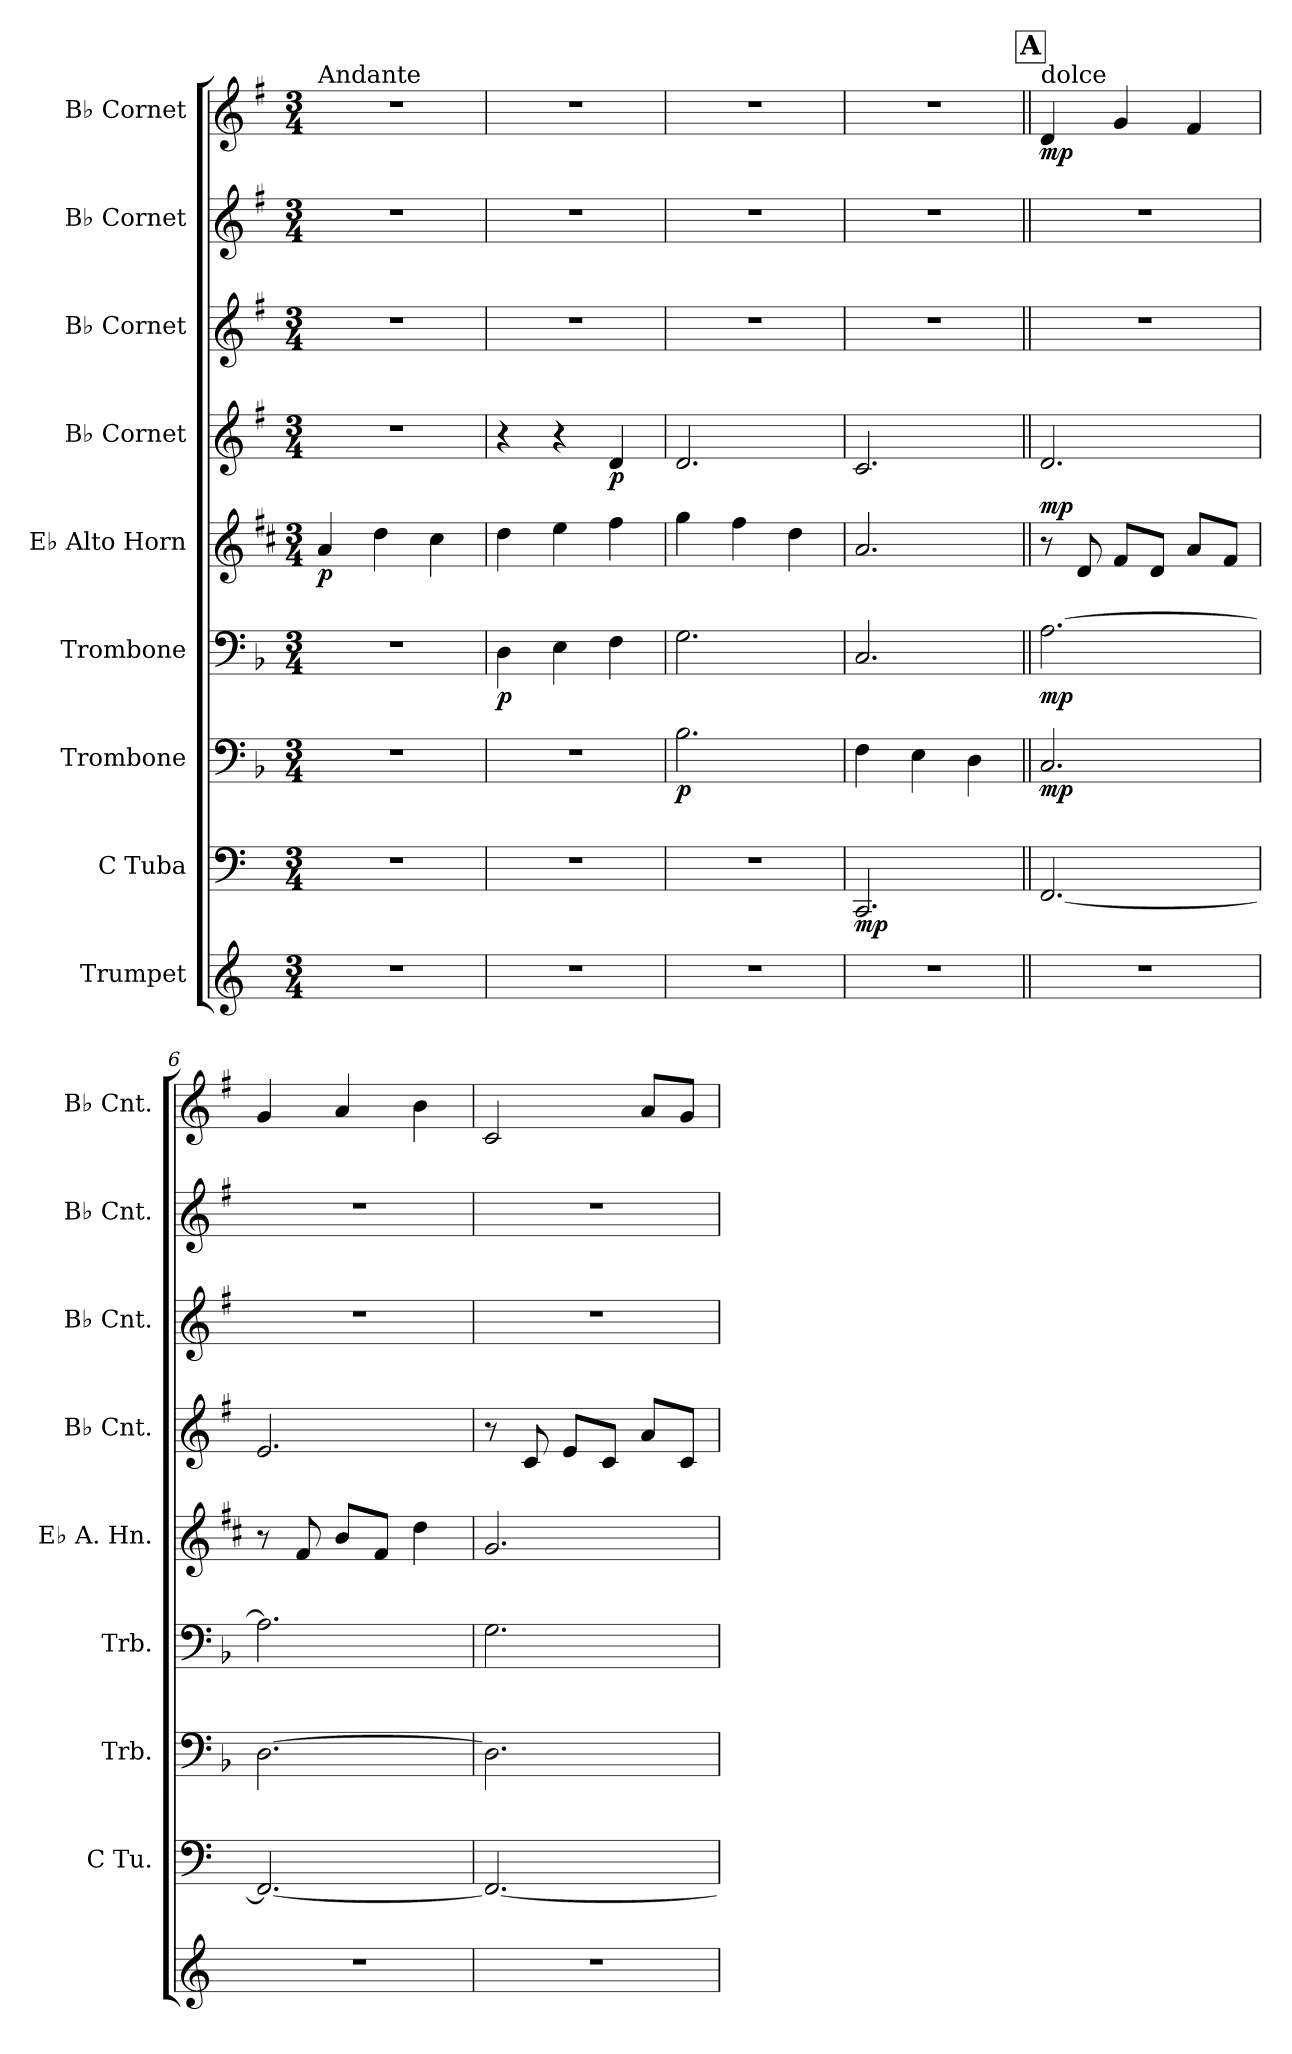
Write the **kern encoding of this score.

**kern	**kern	**dynam	**kern	**dynam	**kern	**dynam	**kern	**dynam	**kern	**dynam	**kern	**kern	**kern	**dynam
*part9	*part8	*part8	*part7	*part7	*part6	*part6	*part5	*part5	*part4	*part4	*part3	*part2	*part1	*part1
*staff9	*staff8	*staff8	*staff7	*staff7	*staff6	*staff6	*staff5	*staff5	*staff4	*staff4	*staff3	*staff2	*staff1	*staff1
*I"Trumpet	*I"C Tuba	*	*I"Trombone	*	*I"Trombone	*	*I"E♭ Alto Horn	*	*I"B♭ Cornet	*	*I"B♭ Cornet	*I"B♭ Cornet	*I"B♭ Cornet	*
*	*I'C Tu.	*	*I'Trb.	*	*I'Trb.	*	*I'E♭ A. Hn.	*	*I'B♭ Cnt.	*	*I'B♭ Cnt.	*I'B♭ Cnt.	*I'B♭ Cnt.	*
*clefG2	*clefF4	*	*clefF4	*	*clefF4	*	*clefG2	*	*clefG2	*	*clefG2	*clefG2	*clefG2	*
*ITrd1c2	*	*	*	*	*	*	*ITrd5c9	*	*ITrd1c2	*	*ITrd1c2	*ITrd1c2	*ITrd1c2	*
*k[b-e-]	*k[]	*	*k[b-]	*	*k[b-]	*	*k[b-]	*	*k[b-]	*	*k[b-]	*k[b-]	*k[b-]	*
*B-:	*C:	*	*F:	*	*F:	*	*F:	*	*F:	*	*F:	*F:	*F:	*
*M3/4	*M3/4	*	*M3/4	*	*M3/4	*	*M3/4	*	*M3/4	*	*M3/4	*M3/4	*M3/4	*
=1	=1	=1	=1	=1	=1	=1	=1	=1	=1	=1	=1	=1	=1	=1
!	!	!	!	!	!	!	!	!	!	!	!	!	!LO:TX:a:t=Andante	!
!	!	!	!	!	!	!	!	!LO:DY:b	!	!	!	!	!	!
2.r	2.r	.	2.r	.	2.r	.	4c/	p	2.r	.	2.r	2.r	2.r	.
.	.	.	.	.	.	.	4f\	.	.	.	.	.	.	.
.	.	.	.	.	.	.	4e\	.	.	.	.	.	.	.
=2	=2	=2	=2	=2	=2	=2	=2	=2	=2	=2	=2	=2	=2	=2
!	!	!	!	!	!	!LO:DY:b	!	!	!	!	!	!	!	!
2.r	2.r	.	2.r	.	4D\	p	4f\	.	4r	.	2.r	2.r	2.r	.
.	.	.	.	.	4E\	.	4g\	.	4r	.	.	.	.	.
!	!	!	!	!	!	!	!	!	!	!LO:DY:b	!	!	!	!
.	.	.	.	.	4F\	.	4a\	.	4c/	p	.	.	.	.
=3	=3	=3	=3	=3	=3	=3	=3	=3	=3	=3	=3	=3	=3	=3
!	!	!	!	!LO:DY:b	!	!	!	!	!	!	!	!	!	!
2.r	2.r	.	2.B-\	p	2.G\	.	4b-\	.	2.c/	.	2.r	2.r	2.r	.
.	.	.	.	.	.	.	4a\	.	.	.	.	.	.	.
.	.	.	.	.	.	.	4f\	.	.	.	.	.	.	.
=4	=4	=4	=4	=4	=4	=4	=4	=4	=4	=4	=4	=4	=4	=4
!	!	!LO:DY:b	!	!	!	!	!	!	!	!	!	!	!	!
2.r	2.CC/	mp	4F\	.	2.C/	.	2.c/	.	2.B-/	.	2.r	2.r	2.r	.
.	.	.	4E\	.	.	.	.	.	.	.	.	.	.	.
.	.	.	4D\	.	.	.	.	.	.	.	.	.	.	.
!!LO:REH:place=s1:a:t=A
=5||	=5||	=5||	=5||	=5||	=5||	=5||	=5||	=5||	=5||	=5||	=5||	=5||	=5||	=5||
!	!	!	!	!	!	!	!	!	!	!	!	!	!LO:TX:a:t=dolce	!
!	!	!	!	!LO:DY:b	!	!LO:DY:b	!	!LO:DY:a	!	!	!	!	!	!LO:DY:b
2.r	[2.FF/	.	2.C/	mp	[2.A\	mp	8r	mp	2.c/	.	2.r	2.r	4c/	mp
.	.	.	.	.	.	.	8F/	.	.	.	.	.	.	.
.	.	.	.	.	.	.	8A/L	.	.	.	.	.	4f/	.
.	.	.	.	.	.	.	8F/J	.	.	.	.	.	.	.
.	.	.	.	.	.	.	8c/L	.	.	.	.	.	4e/	.
.	.	.	.	.	.	.	8A/J	.	.	.	.	.	.	.
=6	=6	=6	=6	=6	=6	=6	=6	=6	=6	=6	=6	=6	=6	=6
2.r	2.FF/_	.	[2.D\	.	2.A\]	.	8r	.	2.d/	.	2.r	2.r	4f/	.
.	.	.	.	.	.	.	8A/	.	.	.	.	.	.	.
.	.	.	.	.	.	.	8d/L	.	.	.	.	.	4g/	.
.	.	.	.	.	.	.	8A/J	.	.	.	.	.	.	.
.	.	.	.	.	.	.	4f\	.	.	.	.	.	4a\	.
=7	=7	=7	=7	=7	=7	=7	=7	=7	=7	=7	=7	=7	=7	=7
2.r	2.FF/_	.	2.D\]	.	2.G\	.	2.B-/	.	8r	.	2.r	2.r	2B-/	.
.	.	.	.	.	.	.	.	.	8B-/	.	.	.	.	.
.	.	.	.	.	.	.	.	.	8d/L	.	.	.	.	.
.	.	.	.	.	.	.	.	.	8B-/J	.	.	.	.	.
.	.	.	.	.	.	.	.	.	8g/L	.	.	.	8g/L	.
.	.	.	.	.	.	.	.	.	8B-/J	.	.	.	8f/J	.
=	=	=	=	=	=	=	=	=	=	=	=	=	=	=
*-	*-	*-	*-	*-	*-	*-	*-	*-	*-	*-	*-	*-	*-	*-
